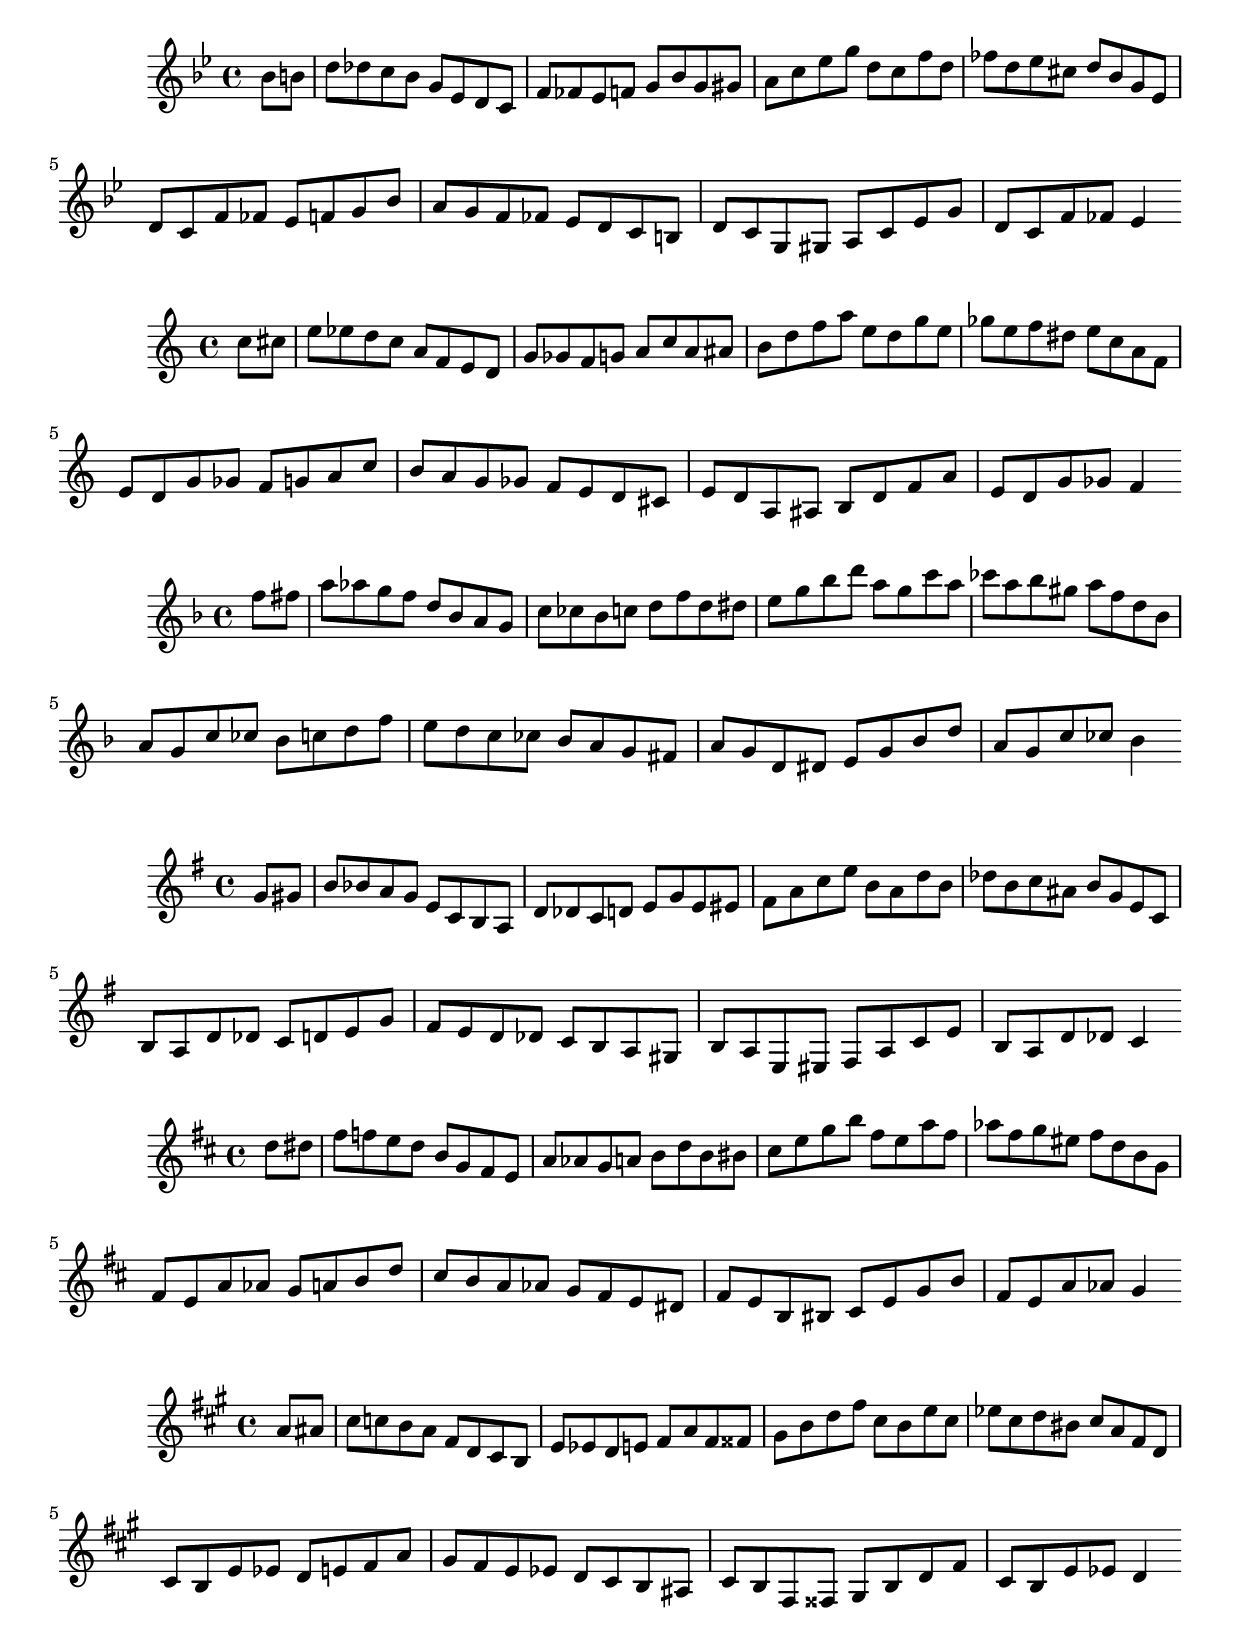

\relative c'' {
  \clef treble
  \time 4/4
  \key bes \major

\partial 4
bes8 b d des c bes g es d c f fes ees f g bes g gis a c ees g d c f d fes d ees cis d bes g ees d c f fes ees f g bes a g f fes ees d c b d c g gis a c ees g d c f fes ees4


}

\relative c'' {
  \clef treble
  \time 4/4
  \transpose bes c' {
    \relative c'' {
      \key bes \major

\partial 4
bes8 b d des c bes g es d c f fes ees f g bes g gis a c ees g d c f d fes d ees cis d bes g ees d c f fes ees f g bes a g f fes ees d c b d c g gis a c ees g d c f fes ees4


    }
  }
}


\relative c'' {
  \clef treble
  \time 4/4
  \transpose bes f'' {
    \relative c' {
      \key bes \major

\partial 4
bes8 b d des c bes g es d c f fes ees f g bes g gis a c ees g d c f d fes d ees cis d bes g ees d c f fes ees f g bes a g f fes ees d c b d c g gis a c ees g d c f fes ees4


    }
  }
}

\relative c'' {
  \clef treble
  \time 4/4
  \transpose bes g' {
    \relative c' {
      \key bes \major

\partial 4
bes8 b d des c bes g es d c f fes ees f g bes g gis a c ees g d c f d fes d ees cis d bes g ees d c f fes ees f g bes a g f fes ees d c b d c g gis a c ees g d c f fes ees4


    }
  }
}

\relative c'' {
  \clef treble
  \time 4/4
  \transpose bes d' {
    \relative c'' {
      \key bes \major

\partial 4
bes8 b d des c bes g es d c f fes ees f g bes g gis a c ees g d c f d fes d ees cis d bes g ees d c f fes ees f g bes a g f fes ees d c b d c g gis a c ees g d c f fes ees4


    }
  }
}

\relative c'' {
  \clef treble
  \time 4/4
  \transpose bes a' {
    \relative c' {
      \key bes \major

\partial 4
bes8 b d des c bes g es d c f fes ees f g bes g gis a c ees g d c f d fes d ees cis d bes g ees d c f fes ees f g bes a g f fes ees d c b d c g gis a c ees g d c f fes ees4


    }
  }
}


